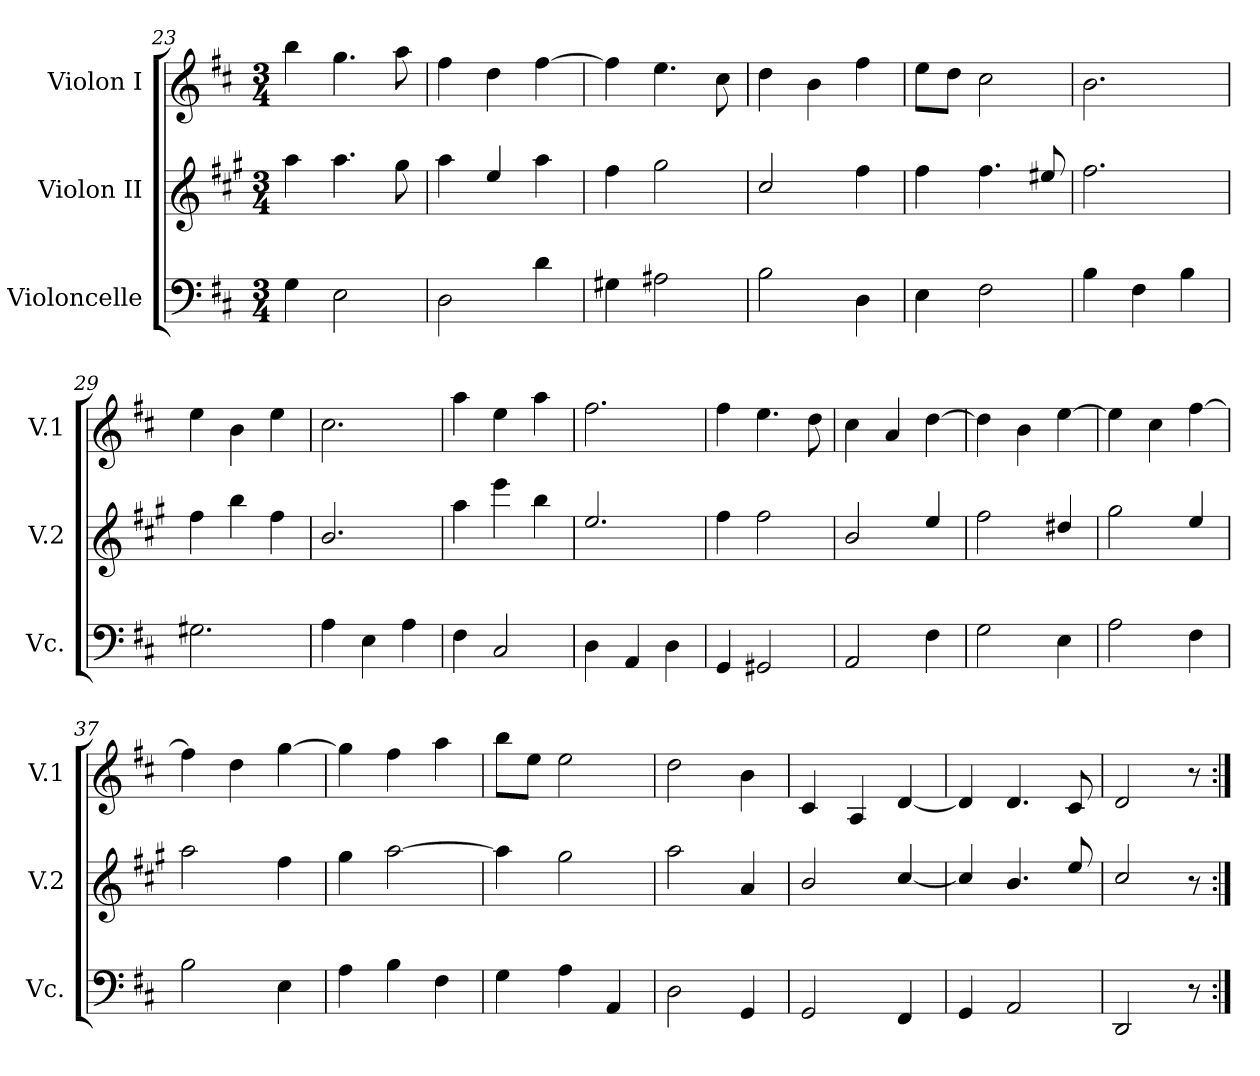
**kern	**kern	**kern
*part3	*part2	*part1
*staff3	*staff2	*staff1
*I"Violoncelle	*I"Violon II	*I"Violon I
*I'Vc.	*I'V.2	*I'V.1
*clefF4	*clefG2	*clefG2
*	*ITrd4c7	*
*k[f#c#]	*k[f#c#]	*k[f#c#]
*D:	*D:	*D:
*M3/4	*M3/4	*M3/4
=23	=23	=23
4G\	4dd\	4bb\
2E\	4.dd\	4.gg\
.	8cc#\	8aa\
=24	=24	=24
2D\	4dd\	4ff#\
.	4a/	4dd\
4d\	4dd\	[4ff#\
=25	=25	=25
4G#X\	4b\	4ff#\]
2A#X\	2cc#\	4.ee\
.	.	8cc#\
=26	=26	=26
2B\	2f#/	4dd\
.	.	4b\
4D\	4b\	4ff#\
=27	=27	=27
4E\	4b\	8ee\L
.	.	8dd\J
2F#\	4.b\	2cc#\
.	8a#X/	.
=28	=28	=28
4B\	2.b\	2.b\
4F#\	.	.
4B\	.	.
=29	=29	=29
2.G#X\	4b\	4ee\
.	4ee\	4b\
.	4b\	4ee\
=30	=30	=30
4A\	2.e/	2.cc#\
4E\	.	.
4A\	.	.
=31	=31	=31
4F#\	4dd\	4aa\
2C#/	4aa\	4ee\
.	4ee\	4aa\
!!LO:PB:g=z
=32	=32	=32
4D\	2.a/	2.ff#\
4AA/	.	.
4D\	.	.
=33	=33	=33
4GG/	4b\	4ff#\
2GG#X/	2b\	4.ee\
.	.	8dd\
=34	=34	=34
2AA/	2e/	4cc#\
.	.	4a/
4F#\	4a/	[4dd\
=35	=35	=35
2G\	2b\	4dd\]
.	.	4b\
4E\	4g#X/	[4ee\
=36	=36	=36
2A\	2cc#\	4ee\]
.	.	4cc#\
4F#\	4a/	[4ff#\
=37	=37	=37
2B\	2dd\	4ff#\]
.	.	4dd\
4E\	4b\	[4gg\
=38	=38	=38
4A\	4cc#\	4gg\]
4B\	[2dd\	4ff#\
4F#\	.	4aa\
=39	=39	=39
4G\	4dd\]	8bb\L
.	.	8ee\J
4A\	2cc#\	2ee\
4AA/	.	.
=40	=40	=40
2D\	2dd\	2dd\
4GG/	4d/	4b\
=41	=41	=41
2GG/	2e/	4c#/
.	.	4A/
4FF#/	[4f#/	[4d/
=42	=42	=42
4GG/	4f#/]	4d/]
2AA/	4.e/	4.d/
.	8a/	8c#/
=43	=43	=43
2DD/	2f#/	2d/
8r	8r	8r
=:|!	=:|!	=:|!
*-	*-	*-
